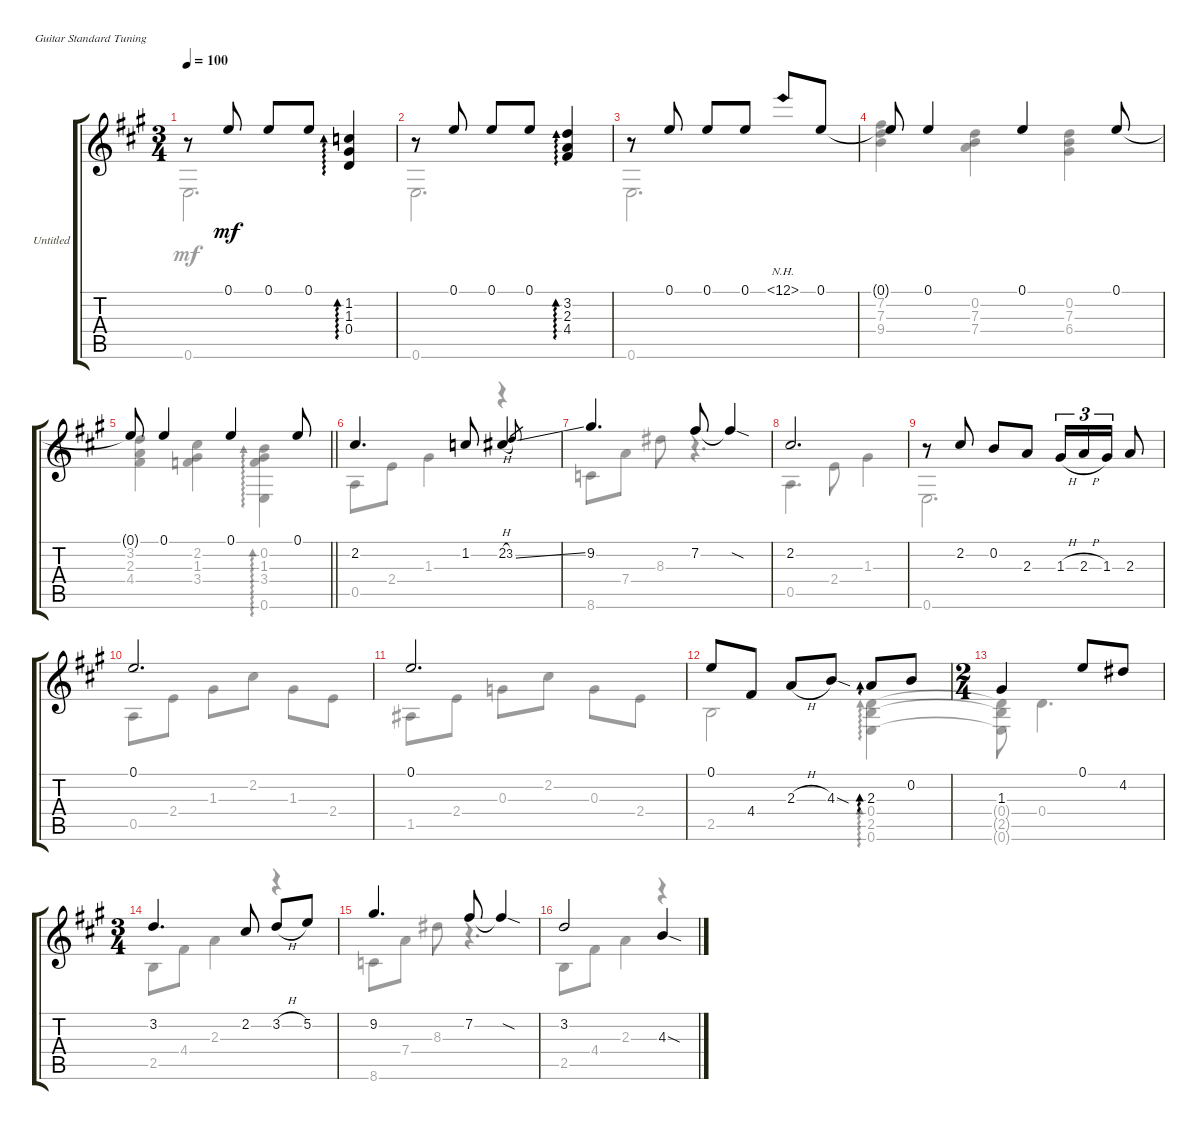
\bracketExtendMode groupsimilarinstruments
\firstSystemTrackNameOrientation horizontal
\otherSystemsTrackNameOrientation horizontal
\track ("Untitled" "Untitled") {instrument acousticguitarnylon}
\staff {score tabs}
\tuning (E4 B3 G3 D3 A2 E2)
\voice
\ts (3 4)
\tempo 100
\clef g2
\ks a
r.8{dy mf instrument acousticguitarnylon} 0.1.8 0.1.8 0.1.8 (1.2 1.3 0.4).4{ad 0} |
r.8 0.1.8 0.1.8 0.1.8 (3.2 2.3 4.4).4{ad 0} |
r.8 0.1.8 0.1.8 0.1.8 12.1{nh}.8 0.1.8 |
0.1{t}.8 0.1.4 0.1.4 0.1.8 |
\barLineRight lightlight
0.1{t}.8 0.1.4 0.1.4 0.1.8 |
2.2.4{d} 1.2.8 2.2{h}.4 3.2{ss}.8{gr} |
9.2.4{d} 7.2.8 7.2{sod t}.4 |
2.2.2{d} |
r.8 2.2.8 0.2.8 2.3.8 1.3{h}.16{tu (3 2)} 2.3{h}.16{tu (3 2)} 1.3.16{tu (3 2)} 2.3.8 |
0.1.2{d} |
0.1.2{d} |
0.1.8 4.4.8 2.3{h}.8 4.3{sod}.8 2.3.8{ad 0} 0.2.8 |
\ts (2 4)
1.3.4 0.1.8 4.2.8 |
\ts (3 4)
3.2.4{d} 2.2.8 3.2{h}.8 5.2.8 |
9.2.4{d} 7.2.8 7.2{sod t}.4 |
3.2.2 4.3{sod}.4
\voice
\clef g2
\ottava regular
\simile none
\ks a
0.6.2{d dy mf} |
0.6.2{d} |
0.6.2{d} |
(7.2 7.3 9.4).4 (7.3 0.2 7.4).4 (7.3 0.2 6.4).4 |
\barLineRight lightlight
(3.2 2.3 4.4).4 (2.2 1.3 3.4).4 (0.2 1.3 3.4 0.6).4{ad 0} |
0.5.8 2.4.8 1.3.4 r.4 |
8.6.8 7.4.8 8.3.8 r.4{d} |
0.5.4{d} 2.4.8 1.3.4 |
0.6.2{d} |
0.5.8 2.4.8 1.3.8 2.2.8 1.3.8 2.4.8 |
1.5.8 2.4.8 0.3.8 2.2.8 0.3.8 2.4.8 |
2.5.2 (0.4 2.5 0.6).4{ad 0} |
(0.4{t} 2.5{t} 0.6{t}).8 0.4.4{d} |
2.5.8 4.4.8 2.3.4 r.4 |
8.6.8 7.4.8 8.3.8 r.4{d} |
2.5.8 4.4.8 2.3.4 r.4
